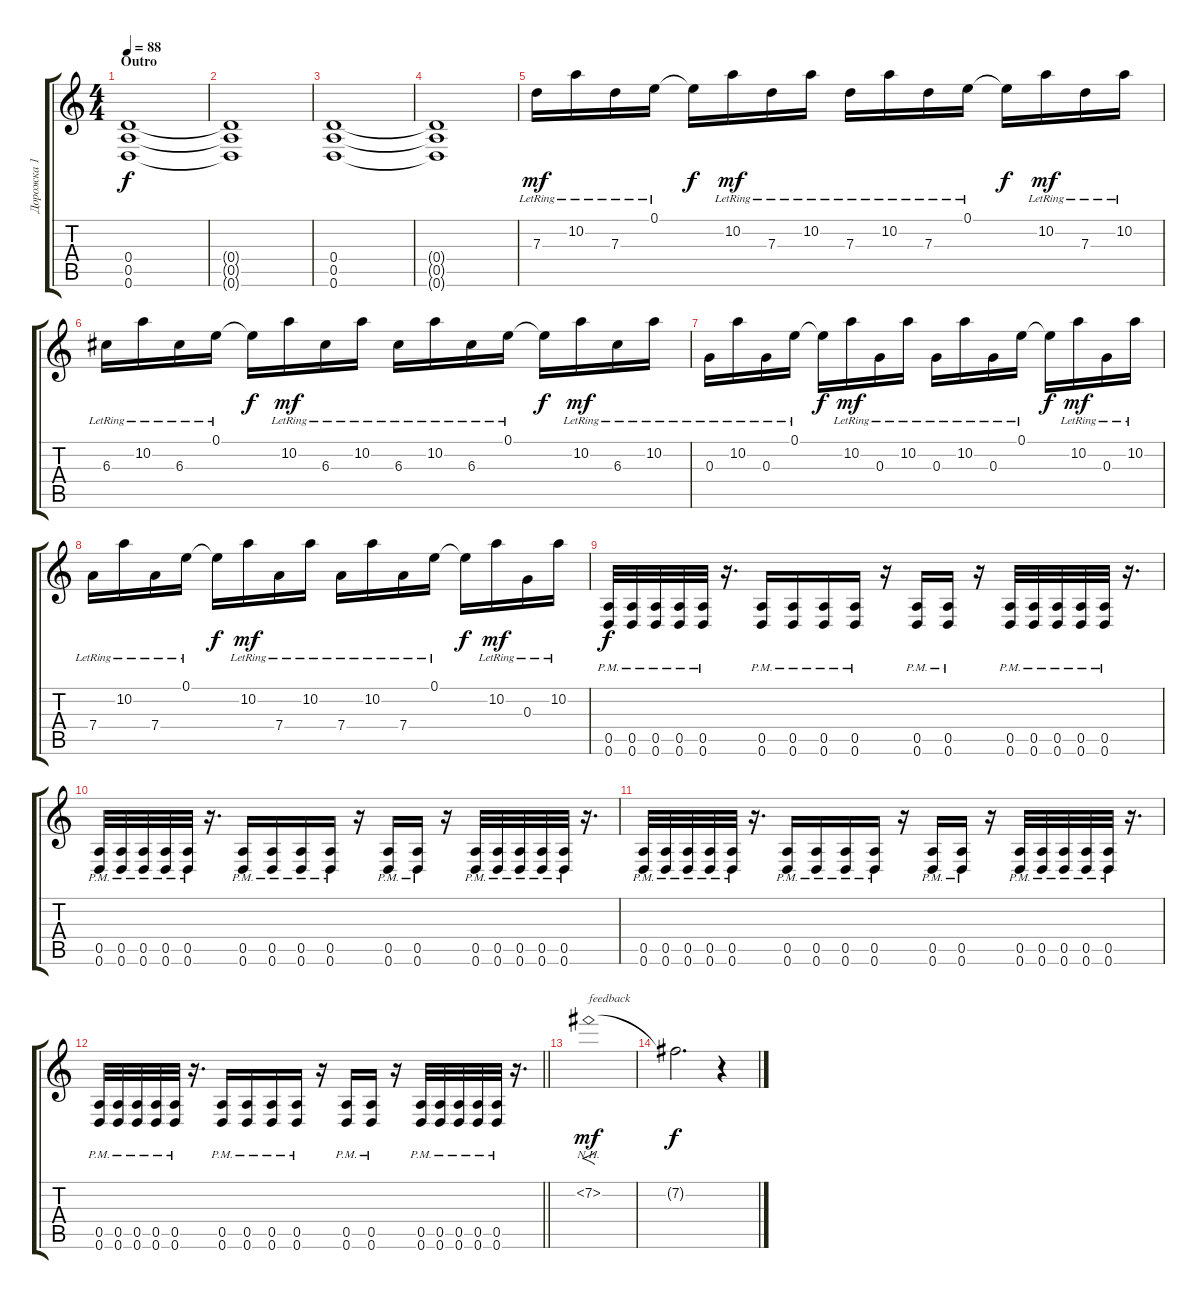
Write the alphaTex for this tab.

\track ("Дорожка 1" "Дорожка 1") {instrument distortionguitar}
\staff {score tabs}
\tuning (E4 B3 G3 D3 A2 D2) {hide}
\ts (4 4)
\section ("" "Outro")
\tempo 88
\clef g2
\ks c
(0.4 0.5 0.6).1{dy f} |
(0.4{t} 0.5{t} 0.6{t}).1 |
(0.4 0.5 0.6).1 |
(0.4{t} 0.5{t} 0.6{t}).1 |
7.3{lr}.16{dy mf volume 13 instrument electricguitarjazz} 10.2{lr}.16 7.3{lr}.16 0.1{lr}.16 0.1{t}.16{dy f} 10.2{lr}.16{dy mf} 7.3{lr}.16 10.2{lr}.16 7.3{lr}.16 10.2{lr}.16 7.3{lr}.16 0.1{lr}.16 0.1{t}.16{dy f} 10.2{lr}.16{dy mf} 7.3{lr}.16 10.2{lr}.16 |
6.3{lr}.16 10.2{lr}.16 6.3{lr}.16 0.1{lr}.16 0.1{t}.16{dy f} 10.2{lr}.16{dy mf} 6.3{lr}.16 10.2{lr}.16 6.3{lr}.16 10.2{lr}.16 6.3{lr}.16 0.1{lr}.16 0.1{t}.16{dy f} 10.2{lr}.16{dy mf} 6.3{lr}.16 10.2{lr}.16 |
0.3{lr}.16 10.2{lr}.16 0.3{lr}.16 0.1{lr}.16 0.1{t}.16{dy f} 10.2{lr}.16{dy mf} 0.3{lr}.16 10.2{lr}.16 0.3{lr}.16 10.2{lr}.16 0.3{lr}.16 0.1{lr}.16 0.1{t}.16{dy f} 10.2{lr}.16{dy mf} 0.3{lr}.16 10.2{lr}.16 |
7.4{lr}.16 10.2{lr}.16 7.4{lr}.16 0.1{lr}.16 0.1{t}.16{dy f} 10.2{lr}.16{dy mf} 7.4{lr}.16 10.2{lr}.16 7.4{lr}.16 10.2{lr}.16 7.4{lr}.16 0.1{lr}.16 0.1{t}.16{dy f} 10.2{lr}.16{dy mf} 0.3{lr}.16 10.2{lr}.16 |
(0.5{pm} 0.6{pm}).32{dy f volume 13 instrument distortionguitar} (0.5{pm} 0.6{pm}).32 (0.5{pm} 0.6{pm}).32 (0.5{pm} 0.6{pm}).32 (0.5{pm} 0.6{pm}).32 r.16{d} (0.5{pm} 0.6{pm}).16 (0.5{pm} 0.6{pm}).16 (0.5{pm} 0.6{pm}).16 (0.5{pm} 0.6{pm}).16 r.16 (0.5{pm} 0.6{pm}).16 (0.5{pm} 0.6{pm}).16 r.16 (0.5{pm} 0.6{pm}).32 (0.5{pm} 0.6{pm}).32 (0.5{pm} 0.6{pm}).32 (0.5{pm} 0.6{pm}).32 (0.5{pm} 0.6{pm}).32 r.16{d} |
(0.5{pm} 0.6{pm}).32 (0.5{pm} 0.6{pm}).32 (0.5{pm} 0.6{pm}).32 (0.5{pm} 0.6{pm}).32 (0.5{pm} 0.6{pm}).32 r.16{d} (0.5{pm} 0.6{pm}).16 (0.5{pm} 0.6{pm}).16 (0.5{pm} 0.6{pm}).16 (0.5{pm} 0.6{pm}).16 r.16 (0.5{pm} 0.6{pm}).16 (0.5{pm} 0.6{pm}).16 r.16 (0.5{pm} 0.6{pm}).32 (0.5{pm} 0.6{pm}).32 (0.5{pm} 0.6{pm}).32 (0.5{pm} 0.6{pm}).32 (0.5{pm} 0.6{pm}).32 r.16{d} |
(0.5{pm} 0.6{pm}).32 (0.5{pm} 0.6{pm}).32 (0.5{pm} 0.6{pm}).32 (0.5{pm} 0.6{pm}).32 (0.5{pm} 0.6{pm}).32 r.16{d} (0.5{pm} 0.6{pm}).16 (0.5{pm} 0.6{pm}).16 (0.5{pm} 0.6{pm}).16 (0.5{pm} 0.6{pm}).16 r.16 (0.5{pm} 0.6{pm}).16 (0.5{pm} 0.6{pm}).16 r.16 (0.5{pm} 0.6{pm}).32 (0.5{pm} 0.6{pm}).32 (0.5{pm} 0.6{pm}).32 (0.5{pm} 0.6{pm}).32 (0.5{pm} 0.6{pm}).32 r.16{d} |
\barLineRight lightlight
(0.5{pm} 0.6{pm}).32 (0.5{pm} 0.6{pm}).32 (0.5{pm} 0.6{pm}).32 (0.5{pm} 0.6{pm}).32 (0.5{pm} 0.6{pm}).32 r.16{d} (0.5{pm} 0.6{pm}).16 (0.5{pm} 0.6{pm}).16 (0.5{pm} 0.6{pm}).16 (0.5{pm} 0.6{pm}).16 r.16 (0.5{pm} 0.6{pm}).16 (0.5{pm} 0.6{pm}).16 r.16 (0.5{pm} 0.6{pm}).32 (0.5{pm} 0.6{pm}).32 (0.5{pm} 0.6{pm}).32 (0.5{pm} 0.6{pm}).32 (0.5{pm} 0.6{pm}).32 r.16{d} |
7.2{nh}.1{f txt "feedback" dy mf} |
7.2{t}.2{d dy f} r.4
